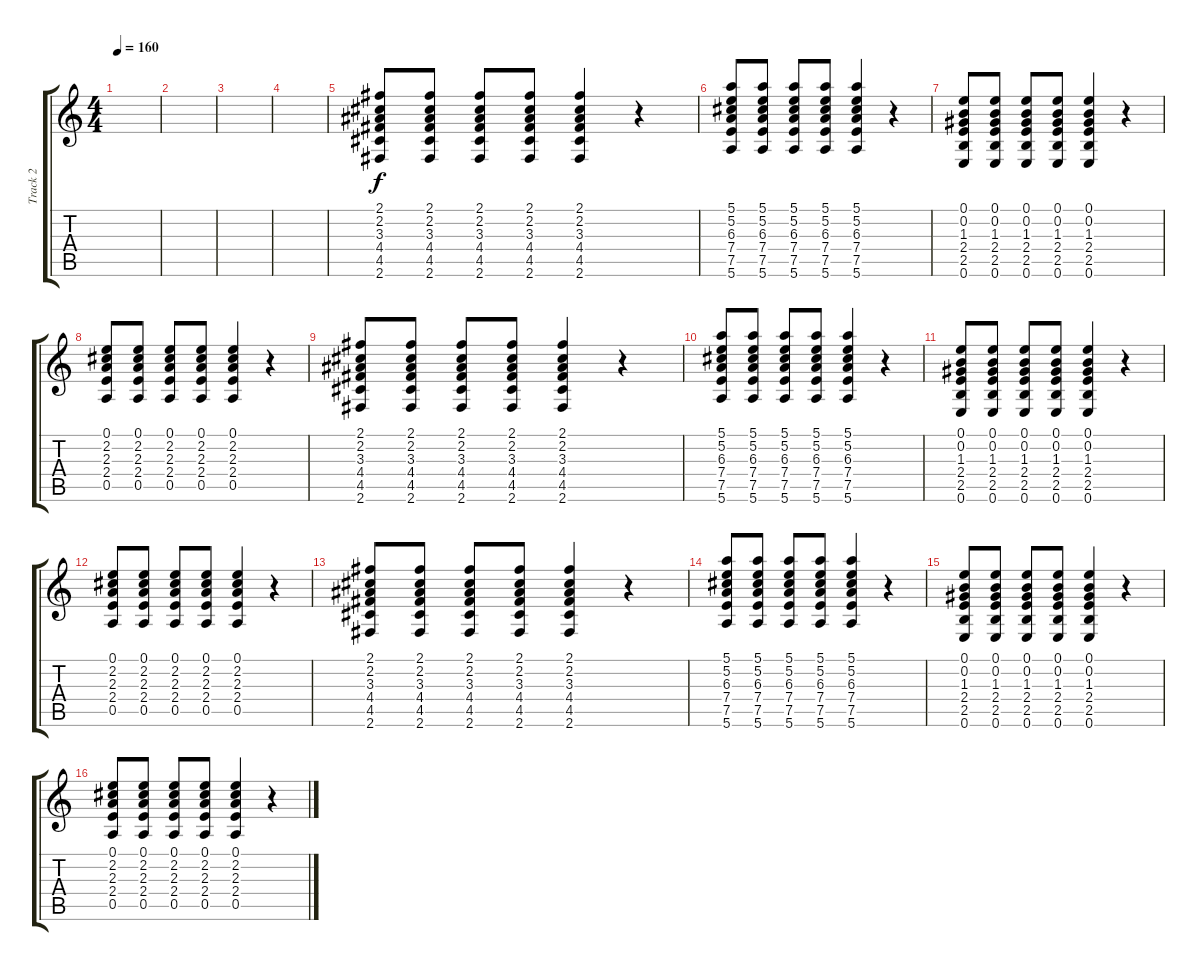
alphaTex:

\track ("Track 2" "Track 2") {instrument electricguitarjazz}
\staff {score tabs}
\tuning (E4 B3 G3 D3 A2 E2) {hide}
\ts (4 4)
\tempo 160
\clef g2
\ks c
|
|
|
|
(2.1 2.2 3.3 4.4 4.5 2.6).8 (2.1 2.2 3.3 4.4 4.5 2.6).8 (2.1 2.2 3.3 4.4 4.5 2.6).8 (2.1 2.2 3.3 4.4 4.5 2.6).8 (2.1 2.2 3.3 4.4 4.5 2.6).4 r.4 |
(5.1 5.2 6.3 7.4 7.5 5.6).8 (5.1 5.2 6.3 7.4 7.5 5.6).8 (5.1 5.2 6.3 7.4 7.5 5.6).8 (5.1 5.2 6.3 7.4 7.5 5.6).8 (5.1 5.2 6.3 7.4 7.5 5.6).4 r.4 |
(0.1 0.2 1.3 2.4 2.5 0.6).8 (0.1 0.2 1.3 2.4 2.5 0.6).8 (0.1 0.2 1.3 2.4 2.5 0.6).8 (0.1 0.2 1.3 2.4 2.5 0.6).8 (0.1 0.2 1.3 2.4 2.5 0.6).4 r.4 |
(0.1 2.2 2.3 2.4 0.5).8 (0.1 2.2 2.3 2.4 0.5).8 (0.1 2.2 2.3 2.4 0.5).8 (0.1 2.2 2.3 2.4 0.5).8 (0.1 2.2 2.3 2.4 0.5).4 r.4 |
(2.1 2.2 3.3 4.4 4.5 2.6).8 (2.1 2.2 3.3 4.4 4.5 2.6).8 (2.1 2.2 3.3 4.4 4.5 2.6).8 (2.1 2.2 3.3 4.4 4.5 2.6).8 (2.1 2.2 3.3 4.4 4.5 2.6).4 r.4 |
(5.1 5.2 6.3 7.4 7.5 5.6).8 (5.1 5.2 6.3 7.4 7.5 5.6).8 (5.1 5.2 6.3 7.4 7.5 5.6).8 (5.1 5.2 6.3 7.4 7.5 5.6).8 (5.1 5.2 6.3 7.4 7.5 5.6).4 r.4 |
(0.1 0.2 1.3 2.4 2.5 0.6).8 (0.1 0.2 1.3 2.4 2.5 0.6).8 (0.1 0.2 1.3 2.4 2.5 0.6).8 (0.1 0.2 1.3 2.4 2.5 0.6).8 (0.1 0.2 1.3 2.4 2.5 0.6).4 r.4 |
(0.1 2.2 2.3 2.4 0.5).8 (0.1 2.2 2.3 2.4 0.5).8 (0.1 2.2 2.3 2.4 0.5).8 (0.1 2.2 2.3 2.4 0.5).8 (0.1 2.2 2.3 2.4 0.5).4 r.4 |
(2.1 2.2 3.3 4.4 4.5 2.6).8 (2.1 2.2 3.3 4.4 4.5 2.6).8 (2.1 2.2 3.3 4.4 4.5 2.6).8 (2.1 2.2 3.3 4.4 4.5 2.6).8 (2.1 2.2 3.3 4.4 4.5 2.6).4 r.4 |
(5.1 5.2 6.3 7.4 7.5 5.6).8 (5.1 5.2 6.3 7.4 7.5 5.6).8 (5.1 5.2 6.3 7.4 7.5 5.6).8 (5.1 5.2 6.3 7.4 7.5 5.6).8 (5.1 5.2 6.3 7.4 7.5 5.6).4 r.4 |
(0.1 0.2 1.3 2.4 2.5 0.6).8 (0.1 0.2 1.3 2.4 2.5 0.6).8 (0.1 0.2 1.3 2.4 2.5 0.6).8 (0.1 0.2 1.3 2.4 2.5 0.6).8 (0.1 0.2 1.3 2.4 2.5 0.6).4 r.4 |
(0.1 2.2 2.3 2.4 0.5).8 (0.1 2.2 2.3 2.4 0.5).8 (0.1 2.2 2.3 2.4 0.5).8 (0.1 2.2 2.3 2.4 0.5).8 (0.1 2.2 2.3 2.4 0.5).4 r.4
